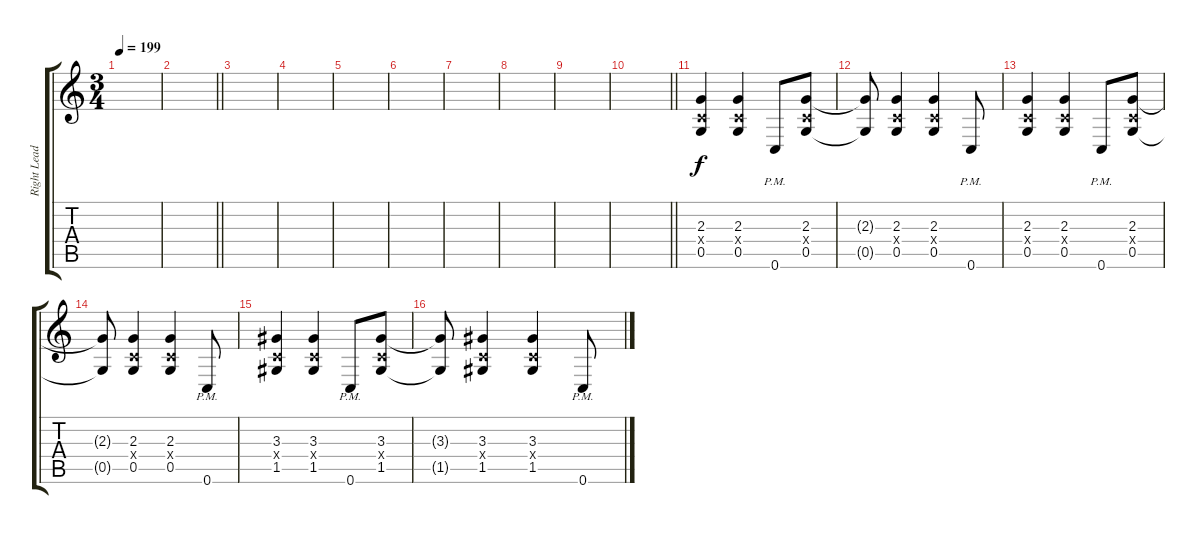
\track ("Right Lead 1" "Right Lead") {instrument distortionguitar}
\staff {score tabs}
\tuning (D4 A3 F3 C3 G2 C2) {hide}
\ts (3 4)
\tempo 199
\clef g2
\ks c
|
\barLineRight lightlight
|
\section ("" "")
|
|
|
|
|
|
|
\barLineRight lightlight
|
\section ("" "")
(2.3 0.4{x} 0.5).4 (2.3 0.4{x} 0.5).4 0.6{pm}.8 (2.3 0.4{x} 0.5).8 |
(2.3{t} 0.5{t}).8 (2.3 0.4{x} 0.5).4 (2.3 0.4{x} 0.5).4 0.6{pm}.8 |
(2.3 0.4{x} 0.5).4 (2.3 0.4{x} 0.5).4 0.6{pm}.8 (2.3 0.4{x} 0.5).8 |
(2.3{t} 0.5{t}).8 (2.3 0.4{x} 0.5).4 (2.3 0.4{x} 0.5).4 0.6{pm}.8 |
(3.3 0.4{x} 1.5).4 (3.3 0.4{x} 1.5).4 0.6{pm}.8 (3.3 0.4{x} 1.5).8 |
(3.3{t} 1.5{t}).8 (3.3 0.4{x} 1.5).4 (3.3 0.4{x} 1.5).4 0.6{pm}.8
